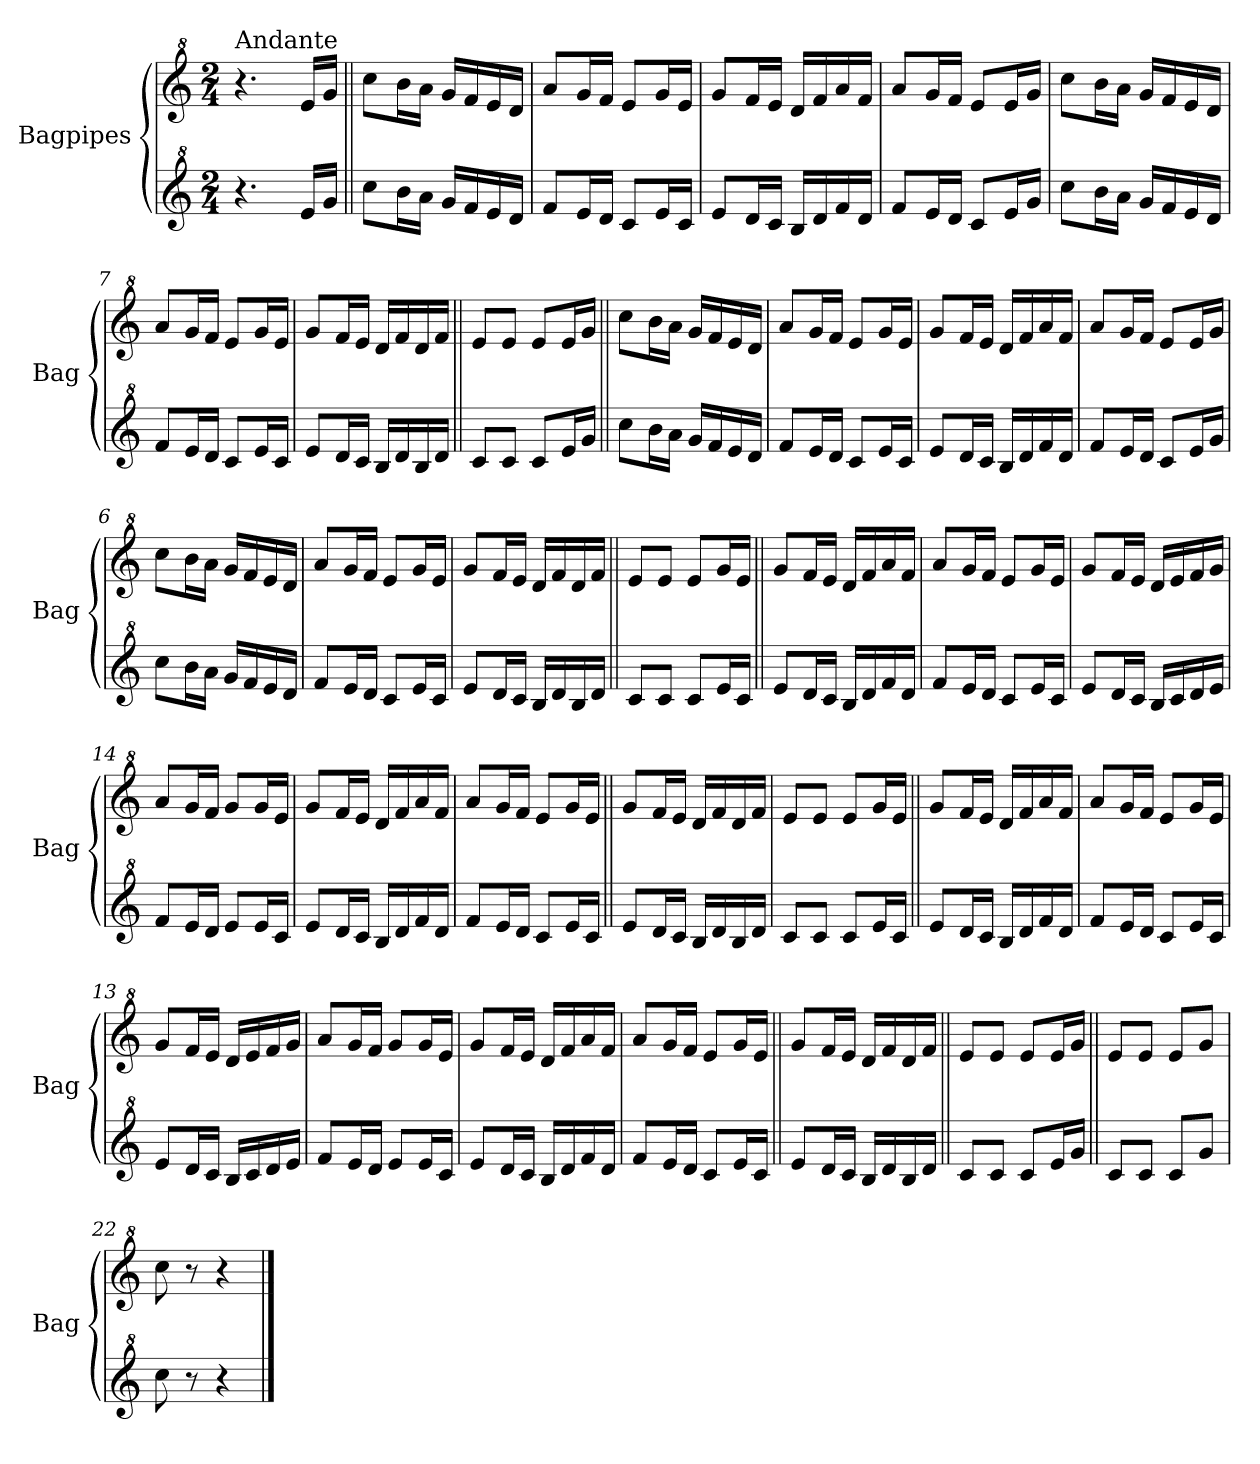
**kern	**kern
*part2	*part1
*staff2	*staff1
*I"Bagpipes	*I"Bagpipes
*I'Bag	*I'Bag
*clefG^2	*clefG^2
*k[]	*k[]
*C:	*C:
*M2/4	*M2/4
=1	=1
!	!LO:TX:a:t=Andante
4.r	4.r
16ee/LL	16ee/LL
16gg/JJ	16gg/JJ
=2||	=2||
8ccc\L	8ccc\L
16bb\L	16bb\L
16aa\JJ	16aa\JJ
16gg/LL	16gg/LL
16ff/	16ff/
16ee/	16ee/
16dd/JJ	16dd/JJ
=3	=3
8ff/L	8aa/L
16ee/L	16gg/L
16dd/JJ	16ff/JJ
8cc/L	8ee/L
16ee/L	16gg/L
16cc/JJ	16ee/JJ
=4	=4
8ee/L	8gg/L
16dd/L	16ff/L
16cc/JJ	16ee/JJ
16b/LL	16dd/LL
16dd/	16ff/
16ff/	16aa/
16dd/JJ	16ff/JJ
=5	=5
8ff/L	8aa/L
16ee/L	16gg/L
16dd/JJ	16ff/JJ
8cc/L	8ee/L
16ee/L	16ee/L
16gg/JJ	16gg/JJ
=6	=6
8ccc\L	8ccc\L
16bb\L	16bb\L
16aa\JJ	16aa\JJ
16gg/LL	16gg/LL
16ff/	16ff/
16ee/	16ee/
16dd/JJ	16dd/JJ
=7	=7
8ff/L	8aa/L
16ee/L	16gg/L
16dd/JJ	16ff/JJ
8cc/L	8ee/L
16ee/L	16gg/L
16cc/JJ	16ee/JJ
!!LO:LB:g=z
=8	=8
8ee/L	8gg/L
16dd/L	16ff/L
16cc/JJ	16ee/JJ
16b/LL	16dd/LL
16dd/	16ff/
16b/	16dd/
16dd/JJ	16ff/JJ
=9||	=9||
8cc/L	8ee/L
8cc/J	8ee/J
8cc/L	8ee/L
16ee/L	16ee/L
16gg/JJ	16gg/JJ
=2||	=2||
8ccc\L	8ccc\L
16bb\L	16bb\L
16aa\JJ	16aa\JJ
16gg/LL	16gg/LL
16ff/	16ff/
16ee/	16ee/
16dd/JJ	16dd/JJ
=3	=3
8ff/L	8aa/L
16ee/L	16gg/L
16dd/JJ	16ff/JJ
8cc/L	8ee/L
16ee/L	16gg/L
16cc/JJ	16ee/JJ
=4	=4
8ee/L	8gg/L
16dd/L	16ff/L
16cc/JJ	16ee/JJ
16b/LL	16dd/LL
16dd/	16ff/
16ff/	16aa/
16dd/JJ	16ff/JJ
=5	=5
8ff/L	8aa/L
16ee/L	16gg/L
16dd/JJ	16ff/JJ
8cc/L	8ee/L
16ee/L	16ee/L
16gg/JJ	16gg/JJ
=6	=6
8ccc\L	8ccc\L
16bb\L	16bb\L
16aa\JJ	16aa\JJ
16gg/LL	16gg/LL
16ff/	16ff/
16ee/	16ee/
16dd/JJ	16dd/JJ
=7	=7
8ff/L	8aa/L
16ee/L	16gg/L
16dd/JJ	16ff/JJ
8cc/L	8ee/L
16ee/L	16gg/L
16cc/JJ	16ee/JJ
!!LO:LB:g=z
=8	=8
8ee/L	8gg/L
16dd/L	16ff/L
16cc/JJ	16ee/JJ
16b/LL	16dd/LL
16dd/	16ff/
16b/	16dd/
16dd/JJ	16ff/JJ
=10||	=10||
8cc/L	8ee/L
8cc/J	8ee/J
8cc/L	8ee/L
16ee/L	16gg/L
16cc/JJ	16ee/JJ
=11||	=11||
8ee/L	8gg/L
16dd/L	16ff/L
16cc/JJ	16ee/JJ
16b/LL	16dd/LL
16dd/	16ff/
16ff/	16aa/
16dd/JJ	16ff/JJ
=12	=12
8ff/L	8aa/L
16ee/L	16gg/L
16dd/JJ	16ff/JJ
8cc/L	8ee/L
16ee/L	16gg/L
16cc/JJ	16ee/JJ
=13	=13
8ee/L	8gg/L
16dd/L	16ff/L
16cc/JJ	16ee/JJ
16b/LL	16dd/LL
16cc/	16ee/
16dd/	16ff/
16ee/JJ	16gg/JJ
=14	=14
8ff/L	8aa/L
16ee/L	16gg/L
16dd/JJ	16ff/JJ
8ee/L	8gg/L
16ee/L	16gg/L
16cc/JJ	16ee/JJ
!!LO:LB:g=z
=15	=15
8ee/L	8gg/L
16dd/L	16ff/L
16cc/JJ	16ee/JJ
16b/LL	16dd/LL
16dd/	16ff/
16ff/	16aa/
16dd/JJ	16ff/JJ
=16	=16
8ff/L	8aa/L
16ee/L	16gg/L
16dd/JJ	16ff/JJ
8cc/L	8ee/L
16ee/L	16gg/L
16cc/JJ	16ee/JJ
=17||	=17||
8ee/L	8gg/L
16dd/L	16ff/L
16cc/JJ	16ee/JJ
16b/LL	16dd/LL
16dd/	16ff/
16b/	16dd/
16dd/JJ	16ff/JJ
=18	=18
8cc/L	8ee/L
8cc/J	8ee/J
8cc/L	8ee/L
16ee/L	16gg/L
16cc/JJ	16ee/JJ
=11||	=11||
8ee/L	8gg/L
16dd/L	16ff/L
16cc/JJ	16ee/JJ
16b/LL	16dd/LL
16dd/	16ff/
16ff/	16aa/
16dd/JJ	16ff/JJ
=12	=12
8ff/L	8aa/L
16ee/L	16gg/L
16dd/JJ	16ff/JJ
8cc/L	8ee/L
16ee/L	16gg/L
16cc/JJ	16ee/JJ
=13	=13
8ee/L	8gg/L
16dd/L	16ff/L
16cc/JJ	16ee/JJ
16b/LL	16dd/LL
16cc/	16ee/
16dd/	16ff/
16ee/JJ	16gg/JJ
=14	=14
8ff/L	8aa/L
16ee/L	16gg/L
16dd/JJ	16ff/JJ
8ee/L	8gg/L
16ee/L	16gg/L
16cc/JJ	16ee/JJ
!!LO:LB:g=z
=15	=15
8ee/L	8gg/L
16dd/L	16ff/L
16cc/JJ	16ee/JJ
16b/LL	16dd/LL
16dd/	16ff/
16ff/	16aa/
16dd/JJ	16ff/JJ
=16	=16
8ff/L	8aa/L
16ee/L	16gg/L
16dd/JJ	16ff/JJ
8cc/L	8ee/L
16ee/L	16gg/L
16cc/JJ	16ee/JJ
=19||	=19||
8ee/L	8gg/L
16dd/L	16ff/L
16cc/JJ	16ee/JJ
16b/LL	16dd/LL
16dd/	16ff/
16b/	16dd/
16dd/JJ	16ff/JJ
=20||	=20||
8cc/L	8ee/L
8cc/J	8ee/J
8cc/L	8ee/L
16ee/L	16ee/L
16gg/JJ	16gg/JJ
=21||	=21||
8cc/L	8ee/L
8cc/J	8ee/J
8cc/L	8ee/L
8gg/J	8gg/J
=22	=22
8ccc\	8ccc\
8r	8r
4r	4r
==	==
*-	*-
